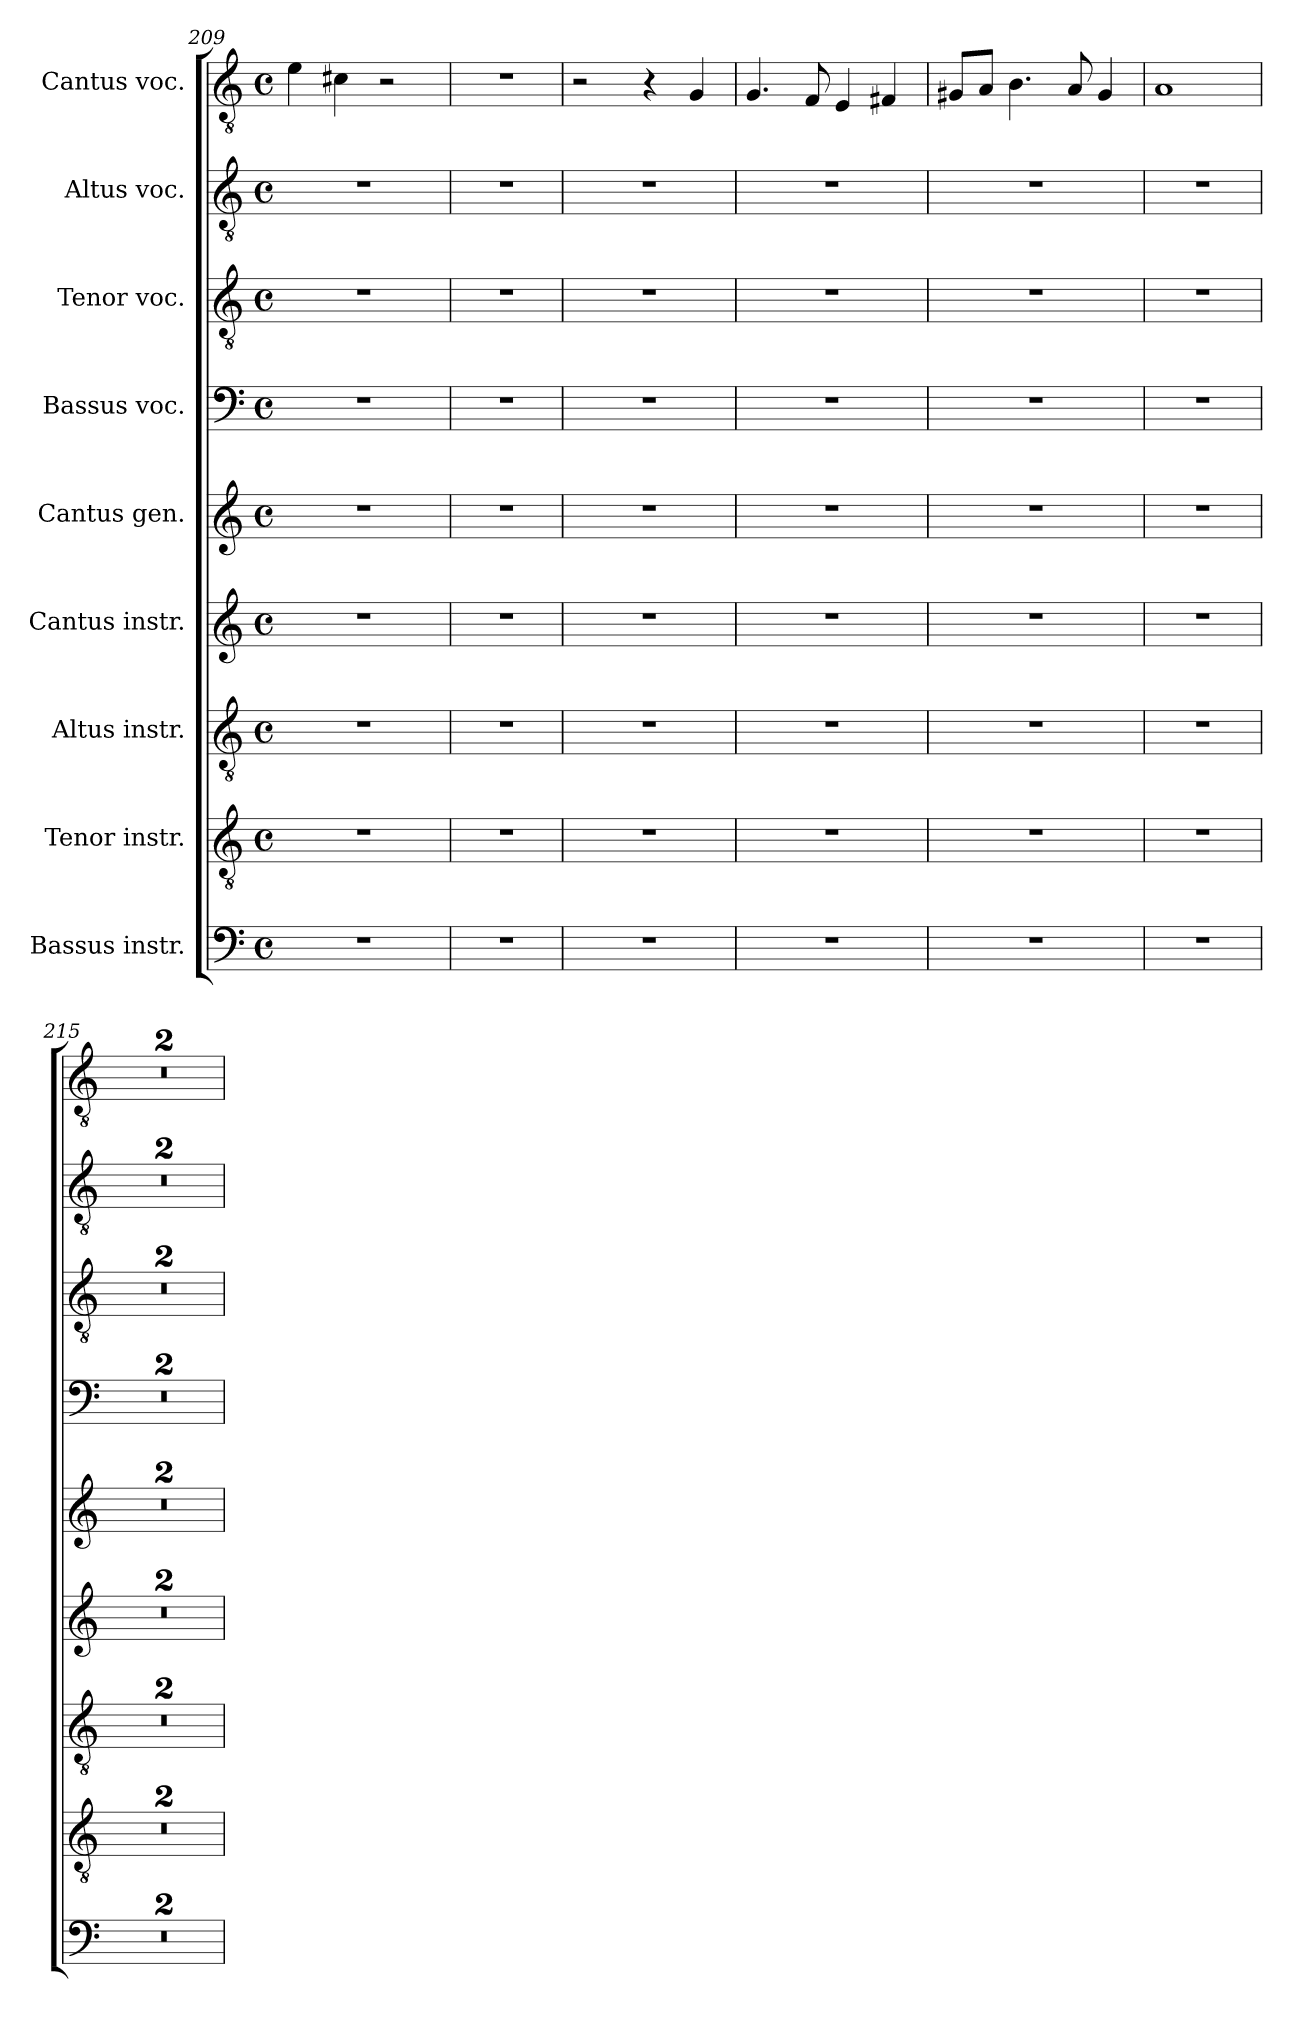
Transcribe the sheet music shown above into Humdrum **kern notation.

**kern	**kern	**kern	**kern	**kern	**kern	**kern	**kern	**kern
*part9	*part8	*part7	*part6	*part5	*part4	*part3	*part2	*part1
*staff9	*staff8	*staff7	*staff6	*staff5	*staff4	*staff3	*staff2	*staff1
*I"Bassus instr.	*I"Tenor instr.	*I"Altus instr.	*I"Cantus instr.	*I"Cantus gen.	*I"Bassus voc.	*I"Tenor voc.	*I"Altus voc.	*I"Cantus voc.
*clefF4	*clefGv2	*clefGv2	*clefG2	*clefG2	*clefF4	*clefGv2	*clefGv2	*clefGv2
*k[]	*k[]	*k[]	*k[]	*k[]	*k[]	*k[]	*k[]	*k[]
*C:	*C:	*C:	*C:	*C:	*C:	*C:	*C:	*C:
*M4/4	*M4/4	*M4/4	*M4/4	*M4/4	*M4/4	*M4/4	*M4/4	*M4/4
*met(c)	*met(c)	*met(c)	*met(c)	*met(c)	*met(c)	*met(c)	*met(c)	*met(c)
=209	=209	=209	=209	=209	=209	=209	=209	=209
1r	1r	1r	1r	1r	1r	1r	1r	4e\
.	.	.	.	.	.	.	.	4c#X\
.	.	.	.	.	.	.	.	2r
=210	=210	=210	=210	=210	=210	=210	=210	=210
1r	1r	1r	1r	1r	1r	1r	1r	1r
!!LO:LB:g=z
=211	=211	=211	=211	=211	=211	=211	=211	=211
1r	1r	1r	1r	1r	1r	1r	1r	2r
.	.	.	.	.	.	.	.	4r
.	.	.	.	.	.	.	.	4G/
=212	=212	=212	=212	=212	=212	=212	=212	=212
1r	1r	1r	1r	1r	1r	1r	1r	4.G/
.	.	.	.	.	.	.	.	8F/
.	.	.	.	.	.	.	.	4E/
.	.	.	.	.	.	.	.	4F#X/
=213	=213	=213	=213	=213	=213	=213	=213	=213
1r	1r	1r	1r	1r	1r	1r	1r	8G#X/L
.	.	.	.	.	.	.	.	8A/J
.	.	.	.	.	.	.	.	4.B\
.	.	.	.	.	.	.	.	8A/
.	.	.	.	.	.	.	.	4G#/
=214	=214	=214	=214	=214	=214	=214	=214	=214
1r	1r	1r	1r	1r	1r	1r	1r	1A
=215	=215	=215	=215	=215	=215	=215	=215	=215
1r	1r	1r	1r	1r	1r	1r	1r	1r
=216	=216	=216	=216	=216	=216	=216	=216	=216
1r	1r	1r	1r	1r	1r	1r	1r	1r
=	=	=	=	=	=	=	=	=
*-	*-	*-	*-	*-	*-	*-	*-	*-
